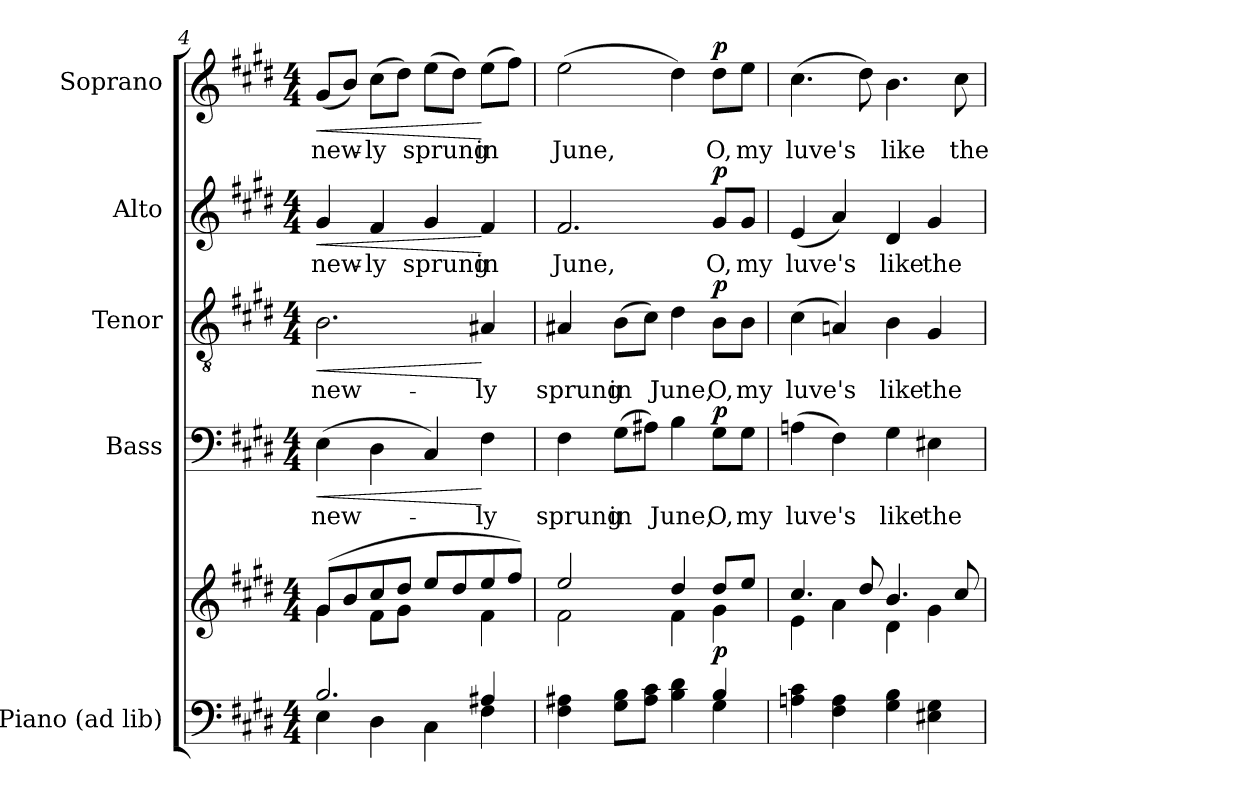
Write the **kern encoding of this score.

**kern	**kern	**dynam	**kern	**text	**dynam	**kern	**text	**dynam	**kern	**text	**dynam	**kern	**text	**dynam
*part5	*part5	*part5	*part4	*part4	*part4	*part3	*part3	*part3	*part2	*part2	*part2	*part1	*part1	*part1
*staff6	*staff5	*staff5/6	*staff4	*staff4	*staff4	*staff3	*staff3	*staff3	*staff2	*staff2	*staff2	*staff1	*staff1	*staff1
*I"Piano (ad lib)	*	*	*I"Bass	*	*	*I"Tenor	*	*	*I"Alto	*	*	*I"Soprano	*	*
*I'Pno.	*	*	*I'B.	*	*	*I'T.	*	*	*I'A.	*	*	*I'S.	*	*
*clefF4	*clefG2	*	*clefF4	*	*	*clefGv2	*	*	*clefG2	*	*	*clefG2	*	*
*	*	*	*	*	*	*ITrd7c12	*	*	*	*	*	*	*	*
*k[f#c#g#d#]	*k[f#c#g#d#]	*	*k[f#c#g#d#]	*	*	*k[f#c#g#d#]	*	*	*k[f#c#g#d#]	*	*	*k[f#c#g#d#]	*	*
*E:	*E:	*	*E:	*	*	*E:	*	*	*E:	*	*	*E:	*	*
*M4/4	*M4/4	*	*M4/4	*	*	*M4/4	*	*	*M4/4	*	*	*M4/4	*	*
=4	=4	=4	=4	=4	=4	=4	=4	=4	=4	=4	=4	=4	=4	=4
*^	*^	*	*	*	*	*	*	*	*	*	*	*	*	*
!	!	!	!	!	!	!LO:LY:b:color=#000000	!LO:HP:b	!	!	!	!	!	!	!	!	!
!	!	!	!	!	!	!	!	!	!LO:LY:b:color=#000000	!LO:HP:b	!	!	!	!	!	!
!	!	!	!	!	!	!	!	!	!	!	!	!LO:LY:b:color=#000000	!LO:HP:b	!	!	!
!	!	!	!	!	!	!	!	!	!	!	!	!	!	!	!LO:LY:b:color=#000000	!LO:HP:b
2.Bi/	4Ei\	(8g#i/L	4g#i\	.	(4Ei\	new-	<	2.BBi\	new-	<	4g#i/	new-	<	(8g#i/L	new-	<
.	.	8bi/	.	.	.	.	.	.	.	.	.	.	.	8bi/J)	.	.
!	!	!	!	!	!	!	!	!	!	!	!	!LO:LY:b:color=#000000	!	!	!	!
!	!	!	!	!	!	!	!	!	!	!	!	!	!	!	!LO:LY:b:color=#000000	!
.	4D#i\	8cc#i/	8f#i\L	.	4D#i\	.	.	.	.	.	4f#i/	-ly	.	(8cc#i\L	-ly	.
.	.	8dd#i/J	8g#i\J	.	.	.	.	.	.	.	.	.	.	8dd#i\J)	.	.
!	!	!	!	!	!	!	!	!	!	!	!	!LO:LY:b:color=#000000	!	!	!	!
!	!	!	!	!	!	!	!	!	!	!	!	!	!	!	!LO:LY:b:color=#000000	!
.	4C#i\	8eei/L	4ryy	.	4C#i/)	.	.	.	.	.	4g#i/	sprung	.	(8eei\L	sprung	.
.	.	8dd#i/	.	.	.	.	.	.	.	.	.	.	.	8dd#i\J)	.	.
!	!	!	!	!	!	!LO:LY:b:color=#000000	!	!	!	!	!	!	!	!	!	!
!	!	!	!	!	!	!	!	!	!LO:LY:b:color=#000000	!	!	!	!	!	!	!
!	!	!	!	!	!	!	!	!	!	!	!	!LO:LY:b:color=#000000	!	!	!	!
!	!	!	!	!	!	!	!	!	!	!	!	!	!	!	!LO:LY:b:color=#000000	!
4A#Xi/	4F#i\	8eei/	4f#i\	.	4F#i\	-ly	[	4AA#Xi/	-ly	[	4f#i/	in	[	(8eei\L	in	[
.	.	8ff#i/J)	.	.	.	.	.	.	.	.	.	.	.	8ff#i\J)	.	.
!!LO:LB:g=z
=5	=5	=5	=5	=5	=5	=5	=5	=5	=5	=5	=5	=5	=5	=5	=5	=5
!	!	!	!	!	!	!LO:LY:b:color=#000000	!	!	!	!	!	!	!	!	!	!
!	!	!	!	!	!	!	!	!	!LO:LY:b:color=#000000	!	!	!	!	!	!	!
!	!	!	!	!	!	!	!	!	!	!	!	!LO:LY:b:color=#000000	!	!	!	!
!	!	!	!	!	!	!	!	!	!	!	!	!	!	!	!LO:LY:b:color=#000000	!
4F#i\ 4A#Xi	2.ryy	2eei/	2f#i\	.	4F#i\	sprung	.	4AA#Xi/	sprung	.	2.f#i/	June,	.	(2eei\	June,	.
!	!	!	!	!	!	!LO:LY:b:color=#000000	!	!	!	!	!	!	!	!	!	!
!	!	!	!	!	!	!	!	!	!LO:LY:b:color=#000000	!	!	!	!	!	!	!
8G#i\ 8BiL	.	.	.	.	(8G#i\L	in	.	(8BBi\L	in	.	.	.	.	.	.	.
8A#i\ 8c#iJ	.	.	.	.	8A#Xi\J)	.	.	8C#i\J)	.	.	.	.	.	.	.	.
!	!	!	!	!	!	!LO:LY:b:color=#000000	!	!	!	!	!	!	!	!	!	!
!	!	!	!	!	!	!	!	!	!LO:LY:b:color=#000000	!	!	!	!	!	!	!
4Bi\ 4d#i	.	4dd#i/	4f#i\	.	4Bi\	June,	.	4D#i\	June,	.	.	.	.	4dd#i\)	.	.
!	!	!	!	!	!	!LO:LY:b:color=#000000	!	!	!	!	!	!	!	!	!	!
!	!	!	!	!	!	!	!	!	!LO:LY:b:color=#000000	!	!	!	!	!	!	!
!	!	!	!	!	!	!	!	!	!	!	!	!LO:LY:b:color=#000000	!	!	!	!
!	!	!	!	!	!	!	!	!	!	!	!	!	!	!	!LO:LY:b:color=#000000	!
4Bi/	4G#i\	8dd#i/L	4g#i\	p	8G#i\L	O,	p	8BBi\L	O,	p	8g#i/L	O,	p	8dd#i\L	O,	p
!	!	!	!	!	!	!LO:LY:b:color=#000000	!	!	!	!	!	!	!	!	!	!
!	!	!	!	!	!	!	!	!	!LO:LY:b:color=#000000	!	!	!	!	!	!	!
!	!	!	!	!	!	!	!	!	!	!	!	!LO:LY:b:color=#000000	!	!	!	!
!	!	!	!	!	!	!	!	!	!	!	!	!	!	!	!LO:LY:b:color=#000000	!
.	.	8eei/J	.	.	8G#i\J	my	.	8BBi\J	my	.	8g#i/J	my	.	8eei\J	my	.
*v	*v	*	*	*	*	*	*	*	*	*	*	*	*	*	*	*
=6	=6	=6	=6	=6	=6	=6	=6	=6	=6	=6	=6	=6	=6	=6	=6
!	!	!	!	!	!LO:LY:b:color=#000000	!	!	!	!	!	!	!	!	!	!
!	!	!	!	!	!	!	!	!LO:LY:b:color=#000000	!	!	!	!	!	!	!
!	!	!	!	!	!	!	!	!	!	!	!LO:LY:b:color=#000000	!	!	!	!
!	!	!	!	!	!	!	!	!	!	!	!	!	!	!LO:LY:b:color=#000000	!
4Ani\ 4c#i	4.cc#i/	4ei\	.	(4Ani\	luve's	.	(4C#i\	luve's	.	(4ei/	luve's	.	(4.cc#i\	luve's	.
4F#i\ 4Ai	.	4ai\	.	4F#i\)	.	.	4AAni/)	.	.	4ai/)	.	.	.	.	.
.	8dd#i/	.	.	.	.	.	.	.	.	.	.	.	8dd#i\)	.	.
!	!	!	!	!	!LO:LY:b:color=#000000	!	!	!	!	!	!	!	!	!	!
!	!	!	!	!	!	!	!	!LO:LY:b:color=#000000	!	!	!	!	!	!	!
!	!	!	!	!	!	!	!	!	!	!	!LO:LY:b:color=#000000	!	!	!	!
!	!	!	!	!	!	!	!	!	!	!	!	!	!	!LO:LY:b:color=#000000	!
4G#i\ 4Bi	4.bi/	4d#i\	.	4G#i\	like	.	4BBi\	like	.	4d#i/	like	.	4.bi\	like	.
!	!	!	!	!	!LO:LY:b:color=#000000	!	!	!	!	!	!	!	!	!	!
!	!	!	!	!	!	!	!	!LO:LY:b:color=#000000	!	!	!	!	!	!	!
!	!	!	!	!	!	!	!	!	!	!	!LO:LY:b:color=#000000	!	!	!	!
4E#Xi\ 4G#i	.	4g#i\	.	4E#Xi\	the	.	4GG#i/	the	.	4g#i/	the	.	.	.	.
!	!	!	!	!	!	!	!	!	!	!	!	!	!	!LO:LY:b:color=#000000	!
.	8cc#i/	.	.	.	.	.	.	.	.	.	.	.	8cc#i\	the	.
*	*v	*v	*	*	*	*	*	*	*	*	*	*	*	*	*
=	=	=	=	=	=	=	=	=	=	=	=	=	=	=
*-	*-	*-	*-	*-	*-	*-	*-	*-	*-	*-	*-	*-	*-	*-
